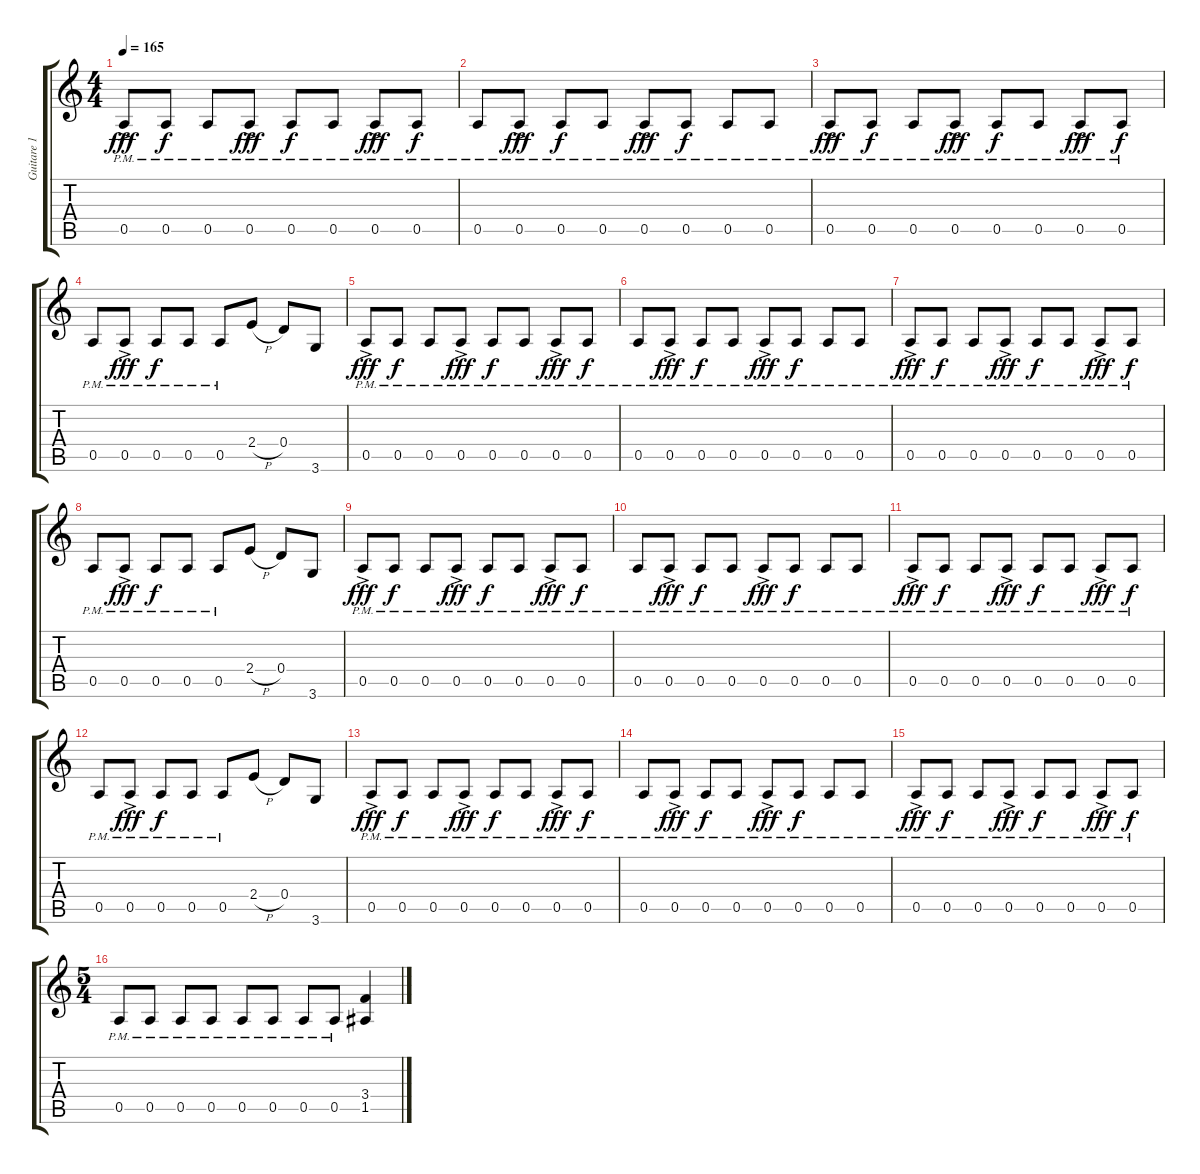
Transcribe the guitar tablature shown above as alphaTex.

\track ("Guitare 1" "Guitare 1") {instrument overdrivenguitar}
\staff {score tabs}
\tuning (E4 B3 G3 D3 A2 E2) {hide}
\ts (4 4)
\tempo 165
\clef g2
\ks c
0.5{ac pm}.8{dy fff} 0.5{pm}.8{dy f} 0.5{pm}.8 0.5{ac pm}.8{dy fff} 0.5{pm}.8{dy f} 0.5{pm}.8 0.5{ac pm}.8{dy fff} 0.5{pm}.8{dy f} |
0.5{pm}.8 0.5{ac pm}.8{dy fff} 0.5{pm}.8{dy f} 0.5{pm}.8 0.5{ac pm}.8{dy fff} 0.5{pm}.8{dy f} 0.5{pm}.8 0.5{pm}.8 |
0.5{ac pm}.8{dy fff} 0.5{pm}.8{dy f} 0.5{pm}.8 0.5{ac pm}.8{dy fff} 0.5{pm}.8{dy f} 0.5{pm}.8 0.5{ac pm}.8{dy fff} 0.5{pm}.8{dy f} |
0.5{pm}.8 0.5{ac pm}.8{dy fff} 0.5{pm}.8{dy f} 0.5{pm}.8 0.5{pm}.8 2.4{h}.8 0.4.8 3.6.8 |
0.5{ac pm}.8{dy fff} 0.5{pm}.8{dy f} 0.5{pm}.8 0.5{ac pm}.8{dy fff} 0.5{pm}.8{dy f} 0.5{pm}.8 0.5{ac pm}.8{dy fff} 0.5{pm}.8{dy f} |
0.5{pm}.8 0.5{ac pm}.8{dy fff} 0.5{pm}.8{dy f} 0.5{pm}.8 0.5{ac pm}.8{dy fff} 0.5{pm}.8{dy f} 0.5{pm}.8 0.5{pm}.8 |
0.5{ac pm}.8{dy fff} 0.5{pm}.8{dy f} 0.5{pm}.8 0.5{ac pm}.8{dy fff} 0.5{pm}.8{dy f} 0.5{pm}.8 0.5{ac pm}.8{dy fff} 0.5{pm}.8{dy f} |
0.5{pm}.8 0.5{ac pm}.8{dy fff} 0.5{pm}.8{dy f} 0.5{pm}.8 0.5{pm}.8 2.4{h}.8 0.4.8 3.6.8 |
0.5{ac pm}.8{dy fff} 0.5{pm}.8{dy f} 0.5{pm}.8 0.5{ac pm}.8{dy fff} 0.5{pm}.8{dy f} 0.5{pm}.8 0.5{ac pm}.8{dy fff} 0.5{pm}.8{dy f} |
0.5{pm}.8 0.5{ac pm}.8{dy fff} 0.5{pm}.8{dy f} 0.5{pm}.8 0.5{ac pm}.8{dy fff} 0.5{pm}.8{dy f} 0.5{pm}.8 0.5{pm}.8 |
0.5{ac pm}.8{dy fff} 0.5{pm}.8{dy f} 0.5{pm}.8 0.5{ac pm}.8{dy fff} 0.5{pm}.8{dy f} 0.5{pm}.8 0.5{ac pm}.8{dy fff} 0.5{pm}.8{dy f} |
0.5{pm}.8 0.5{ac pm}.8{dy fff} 0.5{pm}.8{dy f} 0.5{pm}.8 0.5{pm}.8 2.4{h}.8 0.4.8 3.6.8 |
0.5{ac pm}.8{dy fff} 0.5{pm}.8{dy f} 0.5{pm}.8 0.5{ac pm}.8{dy fff} 0.5{pm}.8{dy f} 0.5{pm}.8 0.5{ac pm}.8{dy fff} 0.5{pm}.8{dy f} |
0.5{pm}.8 0.5{ac pm}.8{dy fff} 0.5{pm}.8{dy f} 0.5{pm}.8 0.5{ac pm}.8{dy fff} 0.5{pm}.8{dy f} 0.5{pm}.8 0.5{pm}.8 |
0.5{ac pm}.8{dy fff} 0.5{pm}.8{dy f} 0.5{pm}.8 0.5{ac pm}.8{dy fff} 0.5{pm}.8{dy f} 0.5{pm}.8 0.5{ac pm}.8{dy fff} 0.5{pm}.8{dy f} |
\ts (5 4)
0.5{pm}.8 0.5{pm}.8 0.5{pm}.8 0.5{pm}.8 0.5{pm}.8 0.5{pm}.8 0.5{pm}.8 0.5{pm}.8 (3.4 1.5).4
